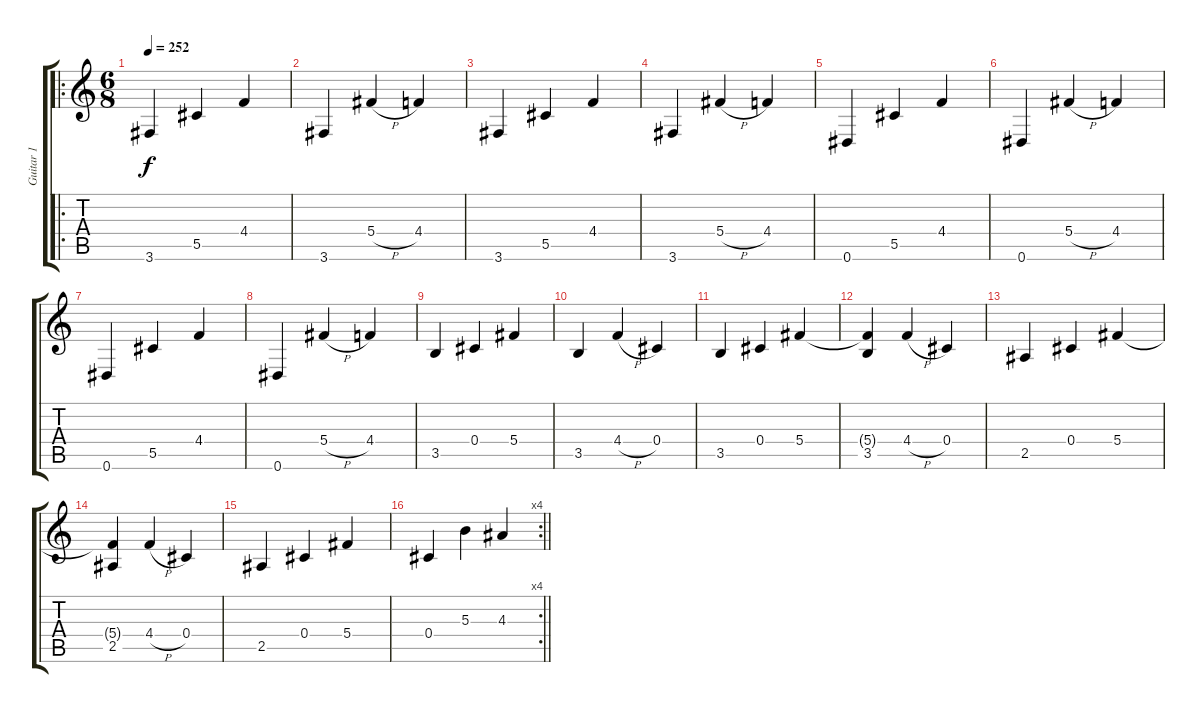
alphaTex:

\track ("Guitar 1" "Guitar 1") {instrument electricguitarclean}
\staff {score tabs}
\tuning (Eb4 Bb3 Gb3 Db3 Ab2 Eb2) {hide}
\ro
\ts (6 8)
\tempo 252
\clef g2
\ks c
3.6.4{dy f} 5.5.4 4.4.4 |
3.6.4 5.4{h}.4 4.4.4 |
3.6.4 5.5.4 4.4.4 |
3.6.4 5.4{h}.4 4.4.4 |
0.6.4 5.5.4 4.4.4 |
0.6.4 5.4{h}.4 4.4.4 |
0.6.4 5.5.4 4.4.4 |
0.6.4 5.4{h}.4 4.4.4 |
3.5.4 0.4.4 5.4.4 |
3.5.4 4.4{h}.4 0.4.4 |
3.5.4 0.4.4 5.4.4 |
(5.4{t} 3.5).4 4.4{h}.4 0.4.4 |
2.5.4 0.4.4 5.4.4 |
(5.4{t} 2.5).4 4.4{h}.4 0.4.4 |
2.5.4 0.4.4 5.4.4 |
\rc 4
\barLineRight lightlight
0.4.4 5.3.4 4.3.4
